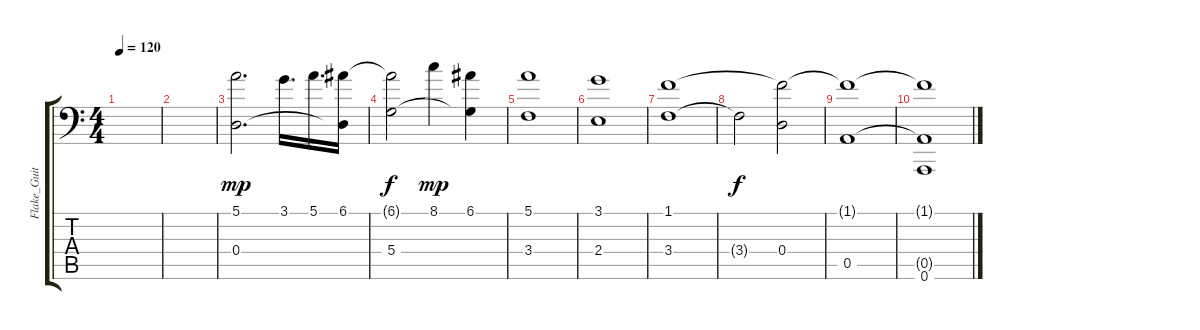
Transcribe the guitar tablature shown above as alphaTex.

\track ("Flake_Guit" "Flake_Guit") {instrument distortionguitar}
\staff {score tabs}
\tuning (E3 B2 G2 D2 A1 A0) {hide}
\ts (4 4)
\tempo 120
\clef f4
\ks c
|
|
(5.1 0.4).2{d dy mp} 3.1.16{d} 5.1.16{d} (6.1 0.4{t}).16 |
(6.1{t} 5.4).2{dy f} 8.1.4{dy mp} (6.1 5.4{t}).4 |
(5.1 3.4).1 |
(3.1 2.4).1 |
(1.1 3.4).1 |
3.4{t}.2{dy f} (1.1{t} 0.4).2 |
(1.1{t} 0.5).1{volume 16} |
(1.1{t} 0.5{t} 0.6).1
